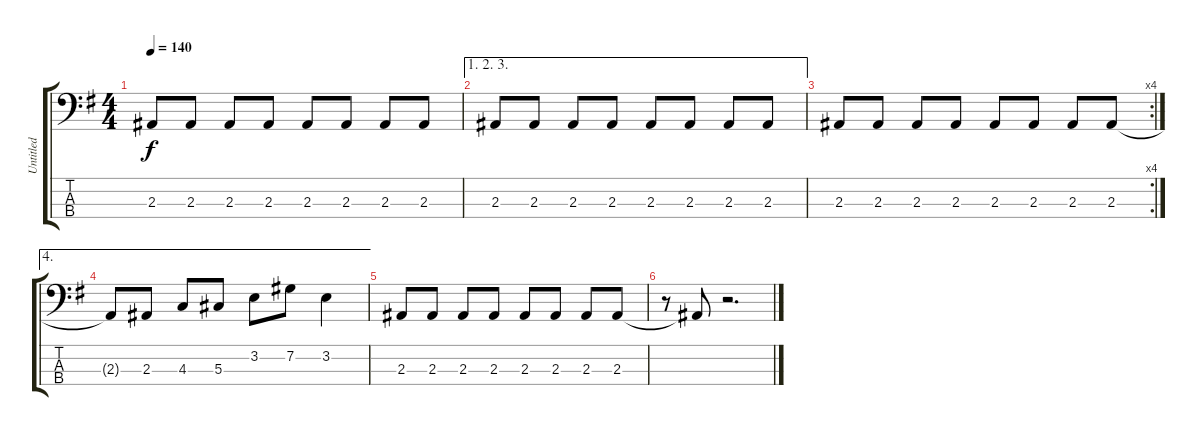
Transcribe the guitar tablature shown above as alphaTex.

\track ("Untitled" "Untitled") {instrument electricbassfinger}
\staff {score tabs}
\tuning (Gb2 Db2 Ab1 Eb1) {hide}
\ts (4 4)
\tempo 140
\clef f4
\ks g
2.3.8{dy f} 2.3.8 2.3.8 2.3.8 2.3.8 2.3.8 2.3.8 2.3.8 |
\ae (1 2 3)
2.3.8 2.3.8 2.3.8 2.3.8 2.3.8 2.3.8 2.3.8 2.3.8 |
\rc 4
2.3.8 2.3.8 2.3.8 2.3.8 2.3.8 2.3.8 2.3.8 2.3.8 |
\ae 4
2.3{t}.8 2.3.8 4.3.8 5.3.8 3.2.8 7.2.8 3.2.4 |
2.3.8 2.3.8 2.3.8 2.3.8 2.3.8 2.3.8 2.3.8 2.3.8 |
r.8 2.3{t}.8 r.2{d}
